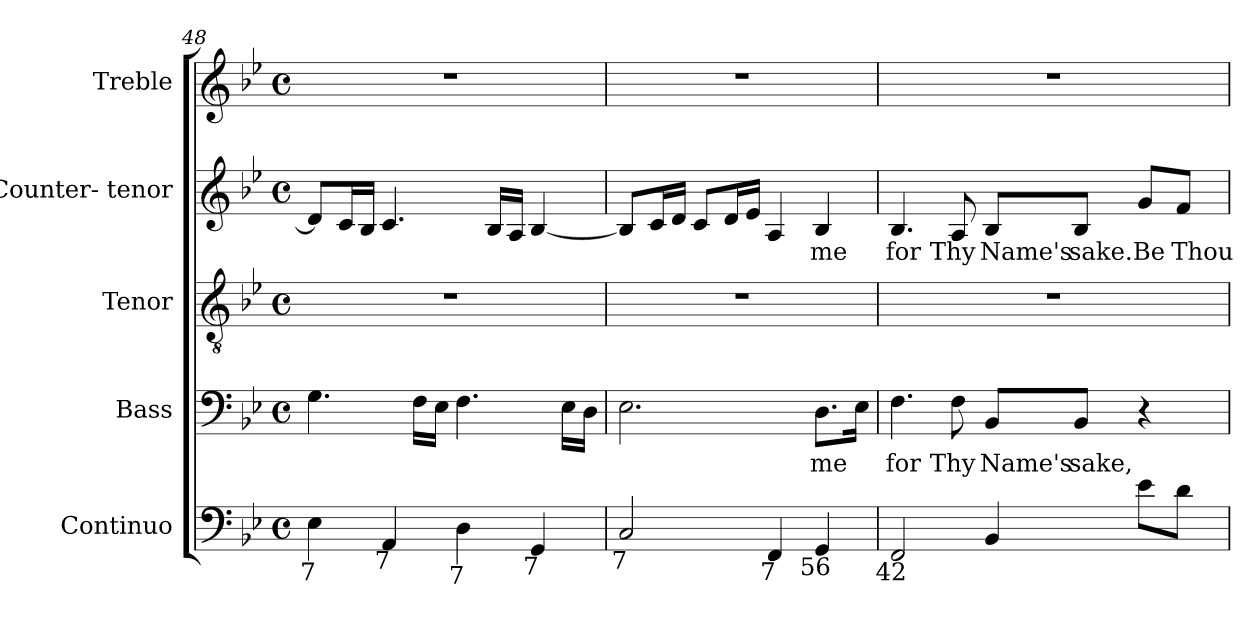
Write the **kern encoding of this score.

**kern	**kern	**text	**kern	**kern	**text	**kern
*part5	*part4	*part4	*part3	*part2	*part2	*part1
*staff5	*staff4	*staff4	*staff3	*staff2	*staff2	*staff1
*I"Continuo	*I"Bass	*	*I"Tenor	*I"Counter- tenor	*	*I"Treble
*I'C.	*I'B.	*	*I'T.	*I'Ct.	*	*I'Tr.
*clefF4	*clefF4	*	*clefGv2	*clefG2	*	*clefG2
*	*	*	*ITrd7c12	*	*	*
*k[b-e-]	*k[b-e-]	*	*k[b-e-]	*k[b-e-]	*	*k[b-e-]
*B-:	*B-:	*	*B-:	*B-:	*	*B-:
*M4/4	*M4/4	*	*M4/4	*M4/4	*	*M4/4
*met(c)	*met(c)	*	*met(c)	*met(c)	*	*met(c)
=48	=48	=48	=48	=48	=48	=48
!LO:TX:b:cj:t=7	!	!	!	!	!	!
4E-i\	4.Gi\	.	1r	8di/L]	.	1r
.	.	.	.	16ci/L	.	.
.	.	.	.	16B-i/JJ	.	.
!LO:TX:b:cj:t=7	!	!	!	!	!	!
4AAi/	.	.	.	4.ci/	.	.
.	16Fi\LL	.	.	.	.	.
.	16E-i\JJ	.	.	.	.	.
!LO:TX:b:cj:t=7	!	!	!	!	!	!
4Di\	4.Fi\	.	.	.	.	.
.	.	.	.	16B-i/LL	.	.
.	.	.	.	16Ai/JJ	.	.
!LO:TX:b:cj:t=7	!	!	!	!	!	!
4GGi/	.	.	.	[4B-i/	.	.
.	16E-i\LL	.	.	.	.	.
.	16Di\JJ	.	.	.	.	.
=49	=49	=49	=49	=49	=49	=49
!LO:TX:b:cj:t=7	!	!	!	!	!	!
2Ci/	2.E-i\	.	1r	8B-i/L]	.	1r
.	.	.	.	16ci/L	.	.
.	.	.	.	16di/JJ	.	.
.	.	.	.	8ci/L	.	.
.	.	.	.	16di/L	.	.
.	.	.	.	16e-i/JJ	.	.
!LO:TX:b:cj:t=7	!	!	!	!	!	!
4FFi/	.	.	.	4Ai/	.	.
!	!	!LO:LY:b:color=#000000	!	!	!	!
!LO:TX:b:cj:t=56	!	!	!	!	!	!
!	!	!	!	!	!LO:LY:b:color=#000000	!
4GGi/	8.Di\L	me	.	4B-i/	me	.
.	16E-i\Jk	.	.	.	.	.
!!LO:LB:g=z
=50	=50	=50	=50	=50	=50	=50
!	!	!LO:LY:b:color=#000000	!	!	!	!
!LO:TX:b:cj:t=42	!	!	!	!	!	!
!	!	!	!	!	!LO:LY:b:color=#000000	!
2FFi/	4.Fi\	for	1r	4.B-i/	for	1r
!	!	!LO:LY:b:color=#000000	!	!	!	!
!	!	!	!	!	!LO:LY:b:color=#000000	!
.	8Fi\	Thy	.	8Ai/	Thy	.
!	!	!LO:LY:b:color=#000000	!	!	!	!
!	!	!	!	!	!LO:LY:b:color=#000000	!
4BB-i/	8BB-i/L	Name's	.	8B-i/L	Name's	.
!	!	!LO:LY:b:color=#000000	!	!	!	!
!	!	!	!	!	!LO:LY:b:color=#000000	!
.	8BB-i/J	sake,	.	8B-i/J	sake.	.
!	!	!	!	!	!LO:LY:b:color=#000000	!
8e-i\L	4r	.	.	8gi/L	Be	.
!	!	!	!	!	!LO:LY:b:color=#000000	!
8di\J	.	.	.	8fi/J	Thou	.
=	=	=	=	=	=	=
*-	*-	*-	*-	*-	*-	*-
